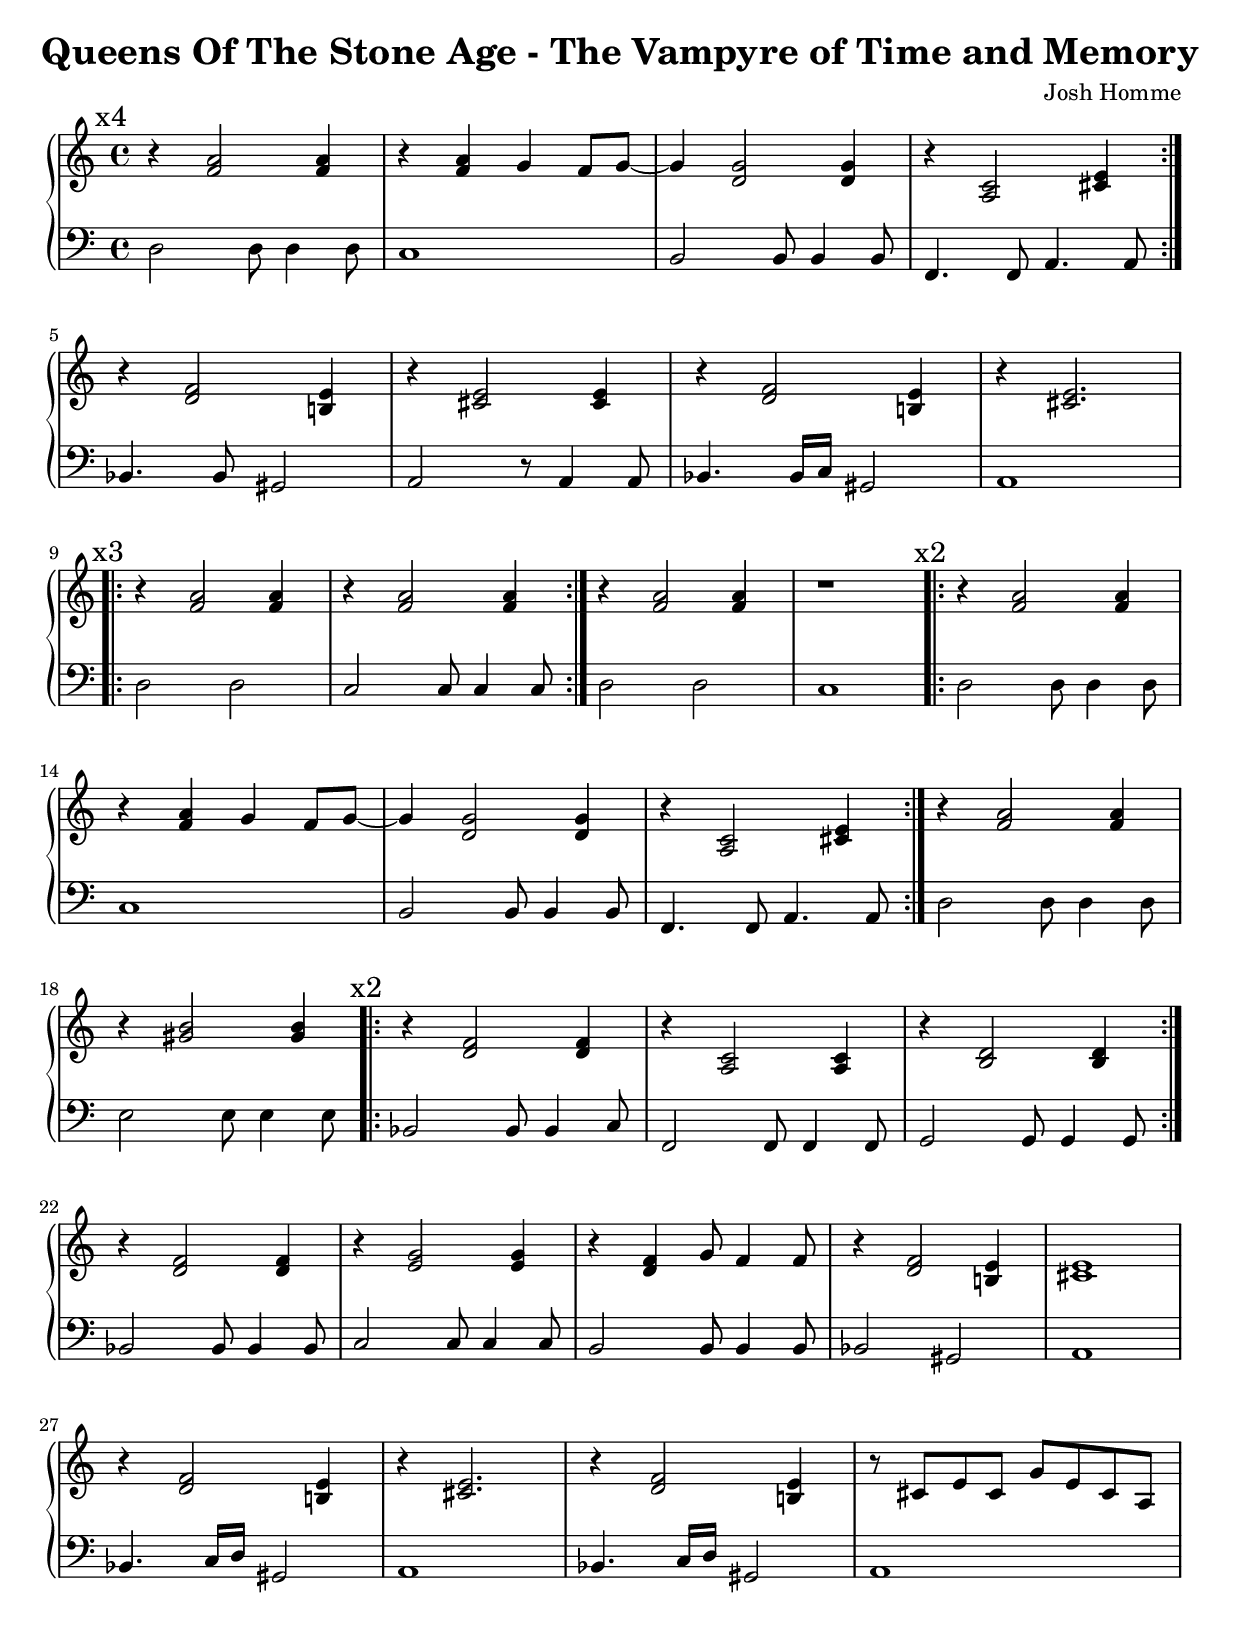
\version "2.18.2"

\include "english.ly"

\header {
  title = \markup { "Queens Of The Stone Age - The Vampyre of Time and Memory" }
  composer = "Josh Homme"
}

\paper {
  indent = #0
  system-count = #7
}

\score {
  \new PianoStaff = "pianostaff" <<
    \new Staff = "RH" \relative c' {
      \accidentalStyle Score.piano
      \clef "treble"
      \time 4/4
     % \tempo "Slow and steady" 4 = 60
  
      \repeat volta 4 {
        \mark \markup {"x4"}
        r4 <f a>2 <f a>4   | % m. 1
        r4 <f a> g f8 g~   | % m. 2
        g4 <d g>2 <d g>4   | % m. 3
        r4 <a c>2  <cs e>4 | % m. 4
      
      } 
     
     r4 <d f>2 <b e>4   | % m. 5
     r4 <cs e>2 <cs e>4 | % m. 6
     r4 <d f>2 <b e>4   | % m. 7
     r4 <cs e>2.        | % m. 8
     
     \repeat volta 3 {
       \mark \markup {"x3"}
       r4 <f a>2 <f a>4   | % m. 9
       r4 <f a>2 <f a>4   | % m. 10
       
     }
     
     r4 <f a>2 <f a>4 | % m. 11
     r1               | % m. 12
      
     \repeat volta 2 {
        \mark \markup {"x2"}
        r4 <f a>2 <f a>4   | % m. 13
        r4 <f a> g f8 g~   | % m. 14
        g4 <d g>2 <d g>4   | % m. 15
        r4 <a c>2  <cs e>4 | % m. 16
        
      }  
      
      r4 <f a>2 <f a>4   | % m. 17
      r4 <gs b>2 <gs b>4 | % m. 18
      
      
      \repeat volta 2 {
        \mark \markup {"x2"}
        r4 <d f>2 <d f>4   | % m. 19
        r4 <a c>2  <a c>4  | % m. 20
        r4 <b d>2  <b d>4  | % m. 21
        
      
      }
      
      r4 <d f>2 <d f>4   | % m. 22
      r4 <e g>2  <e g>4  | % m. 23
      r4 <d f>4 g8 f4 f8 | % m. 24
      r4 <d f>2 <b e>4   | % m. 25
      <cs e>1            | % m. 26
      r4 <d f>2 <b e>4   | % m. 27
      r4 <cs e>2.        | % m. 28
      r4 <d f>2 <b e>4   | % m. 29
      r8 cs8 e8 cs8 g'8 e8 cs8 a8  | % m. 30
      
      
    }

    \new Staff = "LH" \relative c, {
      \clef "bass"
      \time 4/4
            
      d'2 d8 d4 d8      | % m. 1
      c1                | % m. 2
      b2 b8 b4 b8       | % m. 3
      f4. f8 a4. a8     | % m. 4
      
      bf4. bf8 gs2      | % m. 5
      a2 r8 a4 a8       | % m. 6
      bf4. bf16 c16 gs2 | % m. 7
      a1                | % m. 8
      
      d2 d2             | % m. 9
      c2 c8 c4 c8       | % m. 10
      
      d2 d2             | % m. 11
      c1                | % m. 12
      
      d2 d8 d4 d8       | % m. 13
      c1                | % m. 14
      b2 b8 b4 b8       | % m. 15
      f4. f8 a4. a8     | % m. 16
      
      d2 d8 d4 d8       | % m. 17
      e2 e8 e4 e8       | % m. 18
      
      bf2 bf8 bf4 c8    | % m. 19
      f,2 f8 f4 f8      | % m. 20
      g2 g8 g4 g8       | % m. 21
      
      bf2 bf8 bf4 bf8   | % m. 22
      c2 c8 c4 c8       | % m. 23
      b2 b8 b4 b8       | % m. 24
      bf2 gs2           | % m. 25
      a1                | % m. 26
      bf4. c16 d16 gs,2 | % m. 27
      a1                | % m. 28
      bf4. c16 d16 gs,2 | % m. 29
      a1                | % m. 30
      
    }
  >>
  % \midi { }
}


